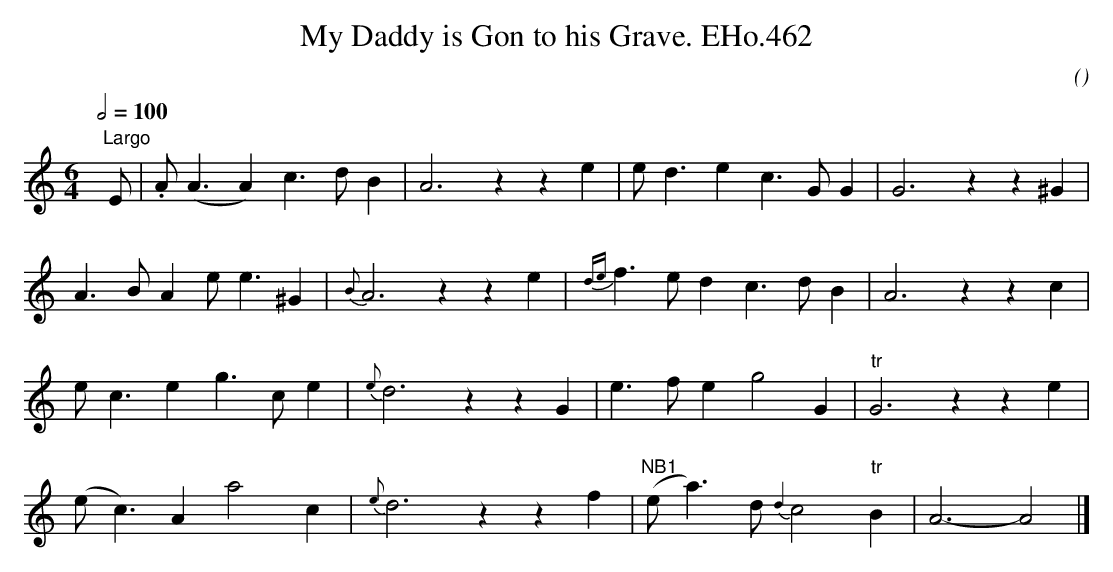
X:1
T:My Daddy is Gon to his Grave. EHo.462
M:6/4
L:1/8
Q:1/2=100
C:
O:
K:C
y"Largo"E | .A(A3A2)c3dB2 | A6z2z2e2 | ed3e2c3GG2 | G6z2z2^G2 |
A3BA2ee3^G2 | {B}A6z2z2e2 | {de}f3ed2c3dB2 | A6z2z2c2 |
ec3e2g3ce2 | {e}d6z2z2G2 | e3fe2g4G2 | "tr"G6z2z2e2 |
(ec3)A2a4c2 | {e}d6z2z2f2 | "NB1"(ea3)d{d2}c4"tr"B2 | A6-A4 |]
